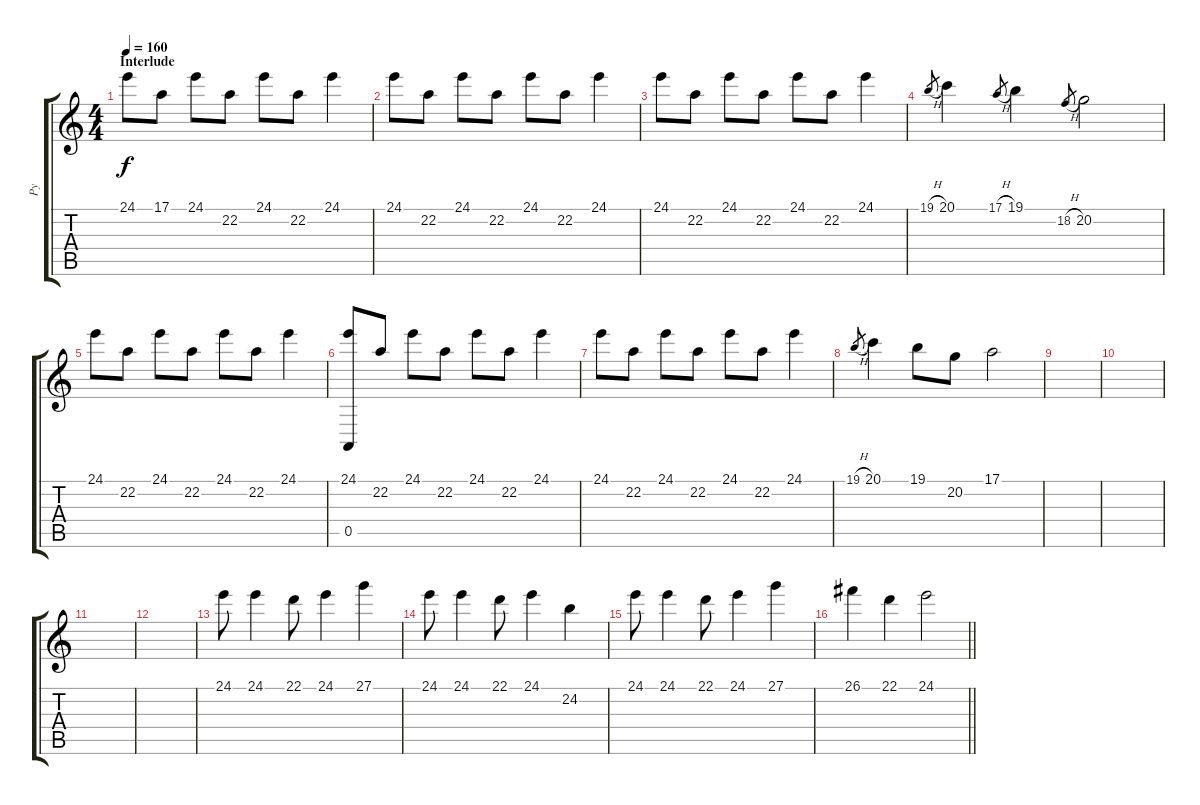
\track ("Py" "Py") {instrument bagpipe}
\staff {score tabs}
\tuning (E4 B3 G3 D3 A2 E2) {hide}
\ts (4 4)
\section ("" "Interlude")
\tempo 160
\clef g2
\ks c
24.1.8{dy f} 17.1.8 24.1.8 22.2.8 24.1.8 22.2.8 24.1.4 |
24.1.8 22.2.8 24.1.8 22.2.8 24.1.8 22.2.8 24.1.4 |
24.1.8 22.2.8 24.1.8 22.2.8 24.1.8 22.2.8 24.1.4 |
19.1{h}.8{gr} 20.1.4 17.1{h}.8{gr} 19.1.4 18.2{h}.8{gr} 20.2.2 |
24.1.8 22.2.8 24.1.8 22.2.8 24.1.8 22.2.8 24.1.4 |
(24.1 0.5).8 22.2.8 24.1.8 22.2.8 24.1.8 22.2.8 24.1.4 |
24.1.8 22.2.8 24.1.8 22.2.8 24.1.8 22.2.8 24.1.4 |
19.1{h}.8{gr} 20.1.4 19.1.8 20.2.8 17.1.2 |
|
|
|
|
24.1.8 24.1.4 22.1.8 24.1.4 27.1.4 |
24.1.8 24.1.4 22.1.8 24.1.4 24.2.4 |
24.1.8 24.1.4 22.1.8 24.1.4 27.1.4 |
\barLineRight lightlight
26.1.4 22.1.4 24.1.2
